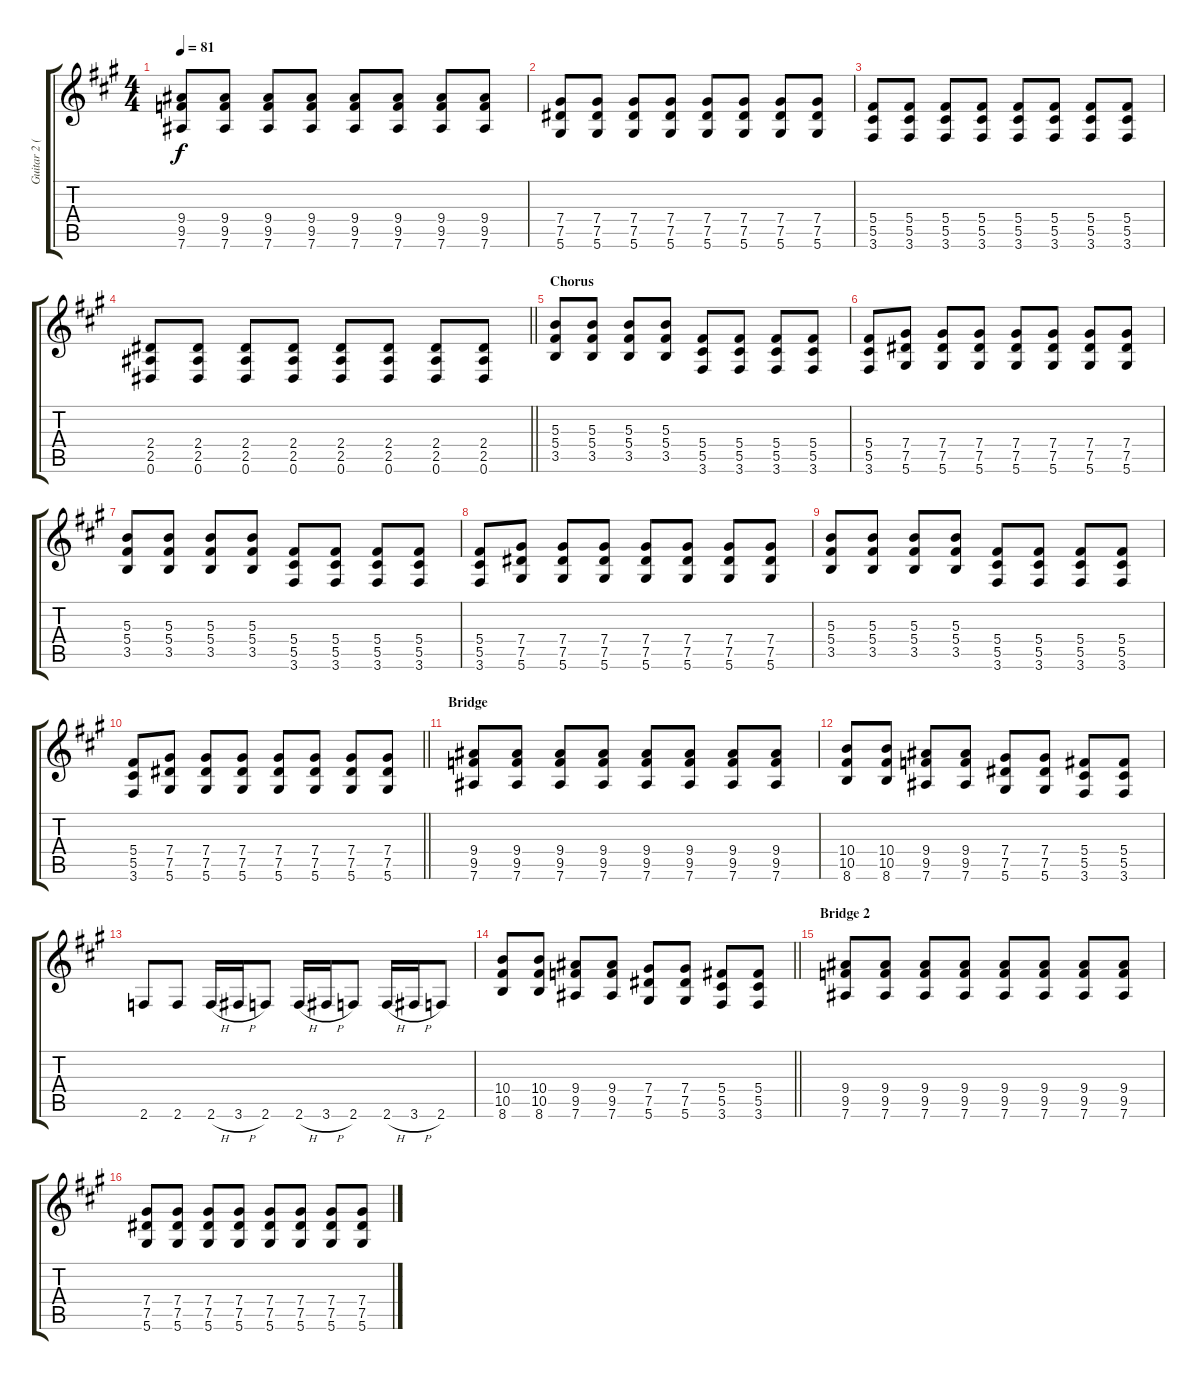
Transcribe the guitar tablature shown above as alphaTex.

\track ("Guitar 2 (Jerry)" "Guitar 2 (") {instrument overdrivenguitar}
\staff {score tabs}
\tuning (Eb4 Bb3 Gb3 Db3 Ab2 Eb2) {hide}
\ts (4 4)
\tempo 81
\clef g2
\ks f#minor
(9.4 9.5 7.6).8{dy f} (9.4 9.5 7.6).8 (9.4 9.5 7.6).8 (9.4 9.5 7.6).8 (9.4 9.5 7.6).8 (9.4 9.5 7.6).8 (9.4 9.5 7.6).8 (9.4 9.5 7.6).8 |
(7.4 7.5 5.6).8 (7.4 7.5 5.6).8 (7.4 7.5 5.6).8 (7.4 7.5 5.6).8 (7.4 7.5 5.6).8 (7.4 7.5 5.6).8 (7.4 7.5 5.6).8 (7.4 7.5 5.6).8 |
(5.4 5.5 3.6).8 (5.4 5.5 3.6).8 (5.4 5.5 3.6).8 (5.4 5.5 3.6).8 (5.4 5.5 3.6).8 (5.4 5.5 3.6).8 (5.4 5.5 3.6).8 (5.4 5.5 3.6).8 |
\barLineRight lightlight
(2.4 2.5 0.6).8 (2.4 2.5 0.6).8 (2.4 2.5 0.6).8 (2.4 2.5 0.6).8 (2.4 2.5 0.6).8 (2.4 2.5 0.6).8 (2.4 2.5 0.6).8 (2.4 2.5 0.6).8 |
\section ("" "Chorus")
(5.3 5.4 3.5).8 (5.3 5.4 3.5).8 (5.3 5.4 3.5).8 (5.3 5.4 3.5).8 (5.4 5.5 3.6).8 (5.4 5.5 3.6).8 (5.4 5.5 3.6).8 (5.4 5.5 3.6).8 |
(5.4 5.5 3.6).8 (7.4 7.5 5.6).8 (7.4 7.5 5.6).8 (7.4 7.5 5.6).8 (7.4 7.5 5.6).8 (7.4 7.5 5.6).8 (7.4 7.5 5.6).8 (7.4 7.5 5.6).8 |
(5.3 5.4 3.5).8 (5.3 5.4 3.5).8 (5.3 5.4 3.5).8 (5.3 5.4 3.5).8 (5.4 5.5 3.6).8 (5.4 5.5 3.6).8 (5.4 5.5 3.6).8 (5.4 5.5 3.6).8 |
(5.4 5.5 3.6).8 (7.4 7.5 5.6).8 (7.4 7.5 5.6).8 (7.4 7.5 5.6).8 (7.4 7.5 5.6).8 (7.4 7.5 5.6).8 (7.4 7.5 5.6).8 (7.4 7.5 5.6).8 |
(5.3 5.4 3.5).8 (5.3 5.4 3.5).8 (5.3 5.4 3.5).8 (5.3 5.4 3.5).8 (5.4 5.5 3.6).8 (5.4 5.5 3.6).8 (5.4 5.5 3.6).8 (5.4 5.5 3.6).8 |
\barLineRight lightlight
(5.4 5.5 3.6).8 (7.4 7.5 5.6).8 (7.4 7.5 5.6).8 (7.4 7.5 5.6).8 (7.4 7.5 5.6).8 (7.4 7.5 5.6).8 (7.4 7.5 5.6).8 (7.4 7.5 5.6).8 |
\section ("" "Bridge")
(9.4 9.5 7.6).8 (9.4 9.5 7.6).8 (9.4 9.5 7.6).8 (9.4 9.5 7.6).8 (9.4 9.5 7.6).8 (9.4 9.5 7.6).8 (9.4 9.5 7.6).8 (9.4 9.5 7.6).8 |
(10.4 10.5 8.6).8 (10.4 10.5 8.6).8 (9.4 9.5 7.6).8 (9.4 9.5 7.6).8 (7.4 7.5 5.6).8 (7.4 7.5 5.6).8 (5.4 5.5 3.6).8 (5.4 5.5 3.6).8 |
2.6.8 2.6.8 2.6{h}.16 3.6{h}.16 2.6.8 2.6{h}.16 3.6{h}.16 2.6.8 2.6{h}.16 3.6{h}.16 2.6.8 |
\barLineRight lightlight
(10.4 10.5 8.6).8 (10.4 10.5 8.6).8 (9.4 9.5 7.6).8 (9.4 9.5 7.6).8 (7.4 7.5 5.6).8 (7.4 7.5 5.6).8 (5.4 5.5 3.6).8 (5.4 5.5 3.6).8 |
\section ("" "Bridge 2")
(9.4 9.5 7.6).8 (9.4 9.5 7.6).8 (9.4 9.5 7.6).8 (9.4 9.5 7.6).8 (9.4 9.5 7.6).8 (9.4 9.5 7.6).8 (9.4 9.5 7.6).8 (9.4 9.5 7.6).8 |
(7.4 7.5 5.6).8 (7.4 7.5 5.6).8 (7.4 7.5 5.6).8 (7.4 7.5 5.6).8 (7.4 7.5 5.6).8 (7.4 7.5 5.6).8 (7.4 7.5 5.6).8 (7.4 7.5 5.6).8
